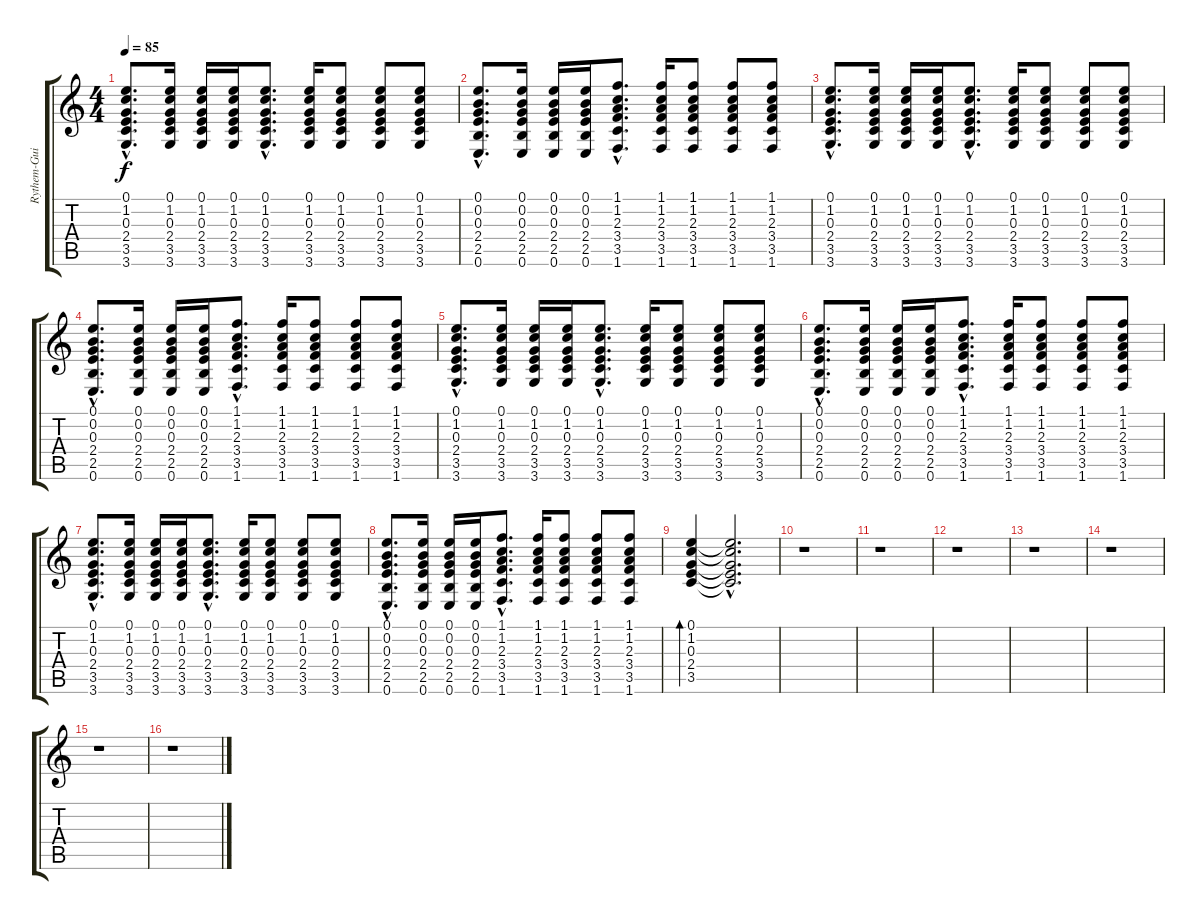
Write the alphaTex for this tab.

\track ("Rythem-Guitar" "Rythem-Gui") {instrument acousticguitarsteel}
\staff {score tabs}
\tuning (E4 B3 G3 D3 A2 E2) {hide}
\ts (4 4)
\tempo 85
\clef g2
\ks c
(0.1{hac} 1.2{hac} 0.3{hac} 2.4{hac} 3.5{hac} 3.6{hac}).8{d dy f} (0.1 1.2 0.3 2.4 3.5 3.6).16 (0.1 1.2 0.3 2.4 3.5 3.6).16 (0.1 1.2 0.3 2.4 3.5 3.6).16 (0.1{hac} 1.2{hac} 0.3{hac} 2.4{hac} 3.5{hac} 3.6{hac}).8{d} (0.1 1.2 0.3 2.4 3.5 3.6).16 (0.1 1.2 0.3 2.4 3.5 3.6).8 (0.1 1.2 0.3 2.4 3.5 3.6).8 (0.1 1.2 0.3 2.4 3.5 3.6).8 |
(0.1{hac} 0.2{hac} 0.3{hac} 2.4{hac} 2.5{hac} 0.6{hac}).8{d} (0.1 0.2 0.3 2.4 2.5 0.6).16 (0.1 0.2 0.3 2.4 2.5 0.6).16 (0.1 0.2 0.3 2.4 2.5 0.6).16 (1.1{hac} 1.2{hac} 2.3{hac} 3.4{hac} 3.5{hac} 1.6{hac}).8{d} (1.1 1.2 2.3 3.4 3.5 1.6).16 (1.1 1.2 2.3 3.4 3.5 1.6).8 (1.1 1.2 2.3 3.4 3.5 1.6).8 (1.1 1.2 2.3 3.4 3.5 1.6).8 |
(0.1{hac} 1.2{hac} 0.3{hac} 2.4{hac} 3.5{hac} 3.6{hac}).8{d} (0.1 1.2 0.3 2.4 3.5 3.6).16 (0.1 1.2 0.3 2.4 3.5 3.6).16 (0.1 1.2 0.3 2.4 3.5 3.6).16 (0.1{hac} 1.2{hac} 0.3{hac} 2.4{hac} 3.5{hac} 3.6{hac}).8{d} (0.1 1.2 0.3 2.4 3.5 3.6).16 (0.1 1.2 0.3 2.4 3.5 3.6).8 (0.1 1.2 0.3 2.4 3.5 3.6).8 (0.1 1.2 0.3 2.4 3.5 3.6).8 |
(0.1{hac} 0.2{hac} 0.3{hac} 2.4{hac} 2.5{hac} 0.6{hac}).8{d} (0.1 0.2 0.3 2.4 2.5 0.6).16 (0.1 0.2 0.3 2.4 2.5 0.6).16 (0.1 0.2 0.3 2.4 2.5 0.6).16 (1.1{hac} 1.2{hac} 2.3{hac} 3.4{hac} 3.5{hac} 1.6{hac}).8{d} (1.1 1.2 2.3 3.4 3.5 1.6).16 (1.1 1.2 2.3 3.4 3.5 1.6).8 (1.1 1.2 2.3 3.4 3.5 1.6).8 (1.1 1.2 2.3 3.4 3.5 1.6).8 |
(0.1{hac} 1.2{hac} 0.3{hac} 2.4{hac} 3.5{hac} 3.6{hac}).8{d} (0.1 1.2 0.3 2.4 3.5 3.6).16 (0.1 1.2 0.3 2.4 3.5 3.6).16 (0.1 1.2 0.3 2.4 3.5 3.6).16 (0.1{hac} 1.2{hac} 0.3{hac} 2.4{hac} 3.5{hac} 3.6{hac}).8{d} (0.1 1.2 0.3 2.4 3.5 3.6).16 (0.1 1.2 0.3 2.4 3.5 3.6).8 (0.1 1.2 0.3 2.4 3.5 3.6).8 (0.1 1.2 0.3 2.4 3.5 3.6).8 |
(0.1{hac} 0.2{hac} 0.3{hac} 2.4{hac} 2.5{hac} 0.6{hac}).8{d} (0.1 0.2 0.3 2.4 2.5 0.6).16 (0.1 0.2 0.3 2.4 2.5 0.6).16 (0.1 0.2 0.3 2.4 2.5 0.6).16 (1.1{hac} 1.2{hac} 2.3{hac} 3.4{hac} 3.5{hac} 1.6{hac}).8{d} (1.1 1.2 2.3 3.4 3.5 1.6).16 (1.1 1.2 2.3 3.4 3.5 1.6).8 (1.1 1.2 2.3 3.4 3.5 1.6).8 (1.1 1.2 2.3 3.4 3.5 1.6).8 |
(0.1{hac} 1.2{hac} 0.3{hac} 2.4{hac} 3.5{hac} 3.6{hac}).8{d} (0.1 1.2 0.3 2.4 3.5 3.6).16 (0.1 1.2 0.3 2.4 3.5 3.6).16 (0.1 1.2 0.3 2.4 3.5 3.6).16 (0.1{hac} 1.2{hac} 0.3{hac} 2.4{hac} 3.5{hac} 3.6{hac}).8{d} (0.1 1.2 0.3 2.4 3.5 3.6).16 (0.1 1.2 0.3 2.4 3.5 3.6).8 (0.1 1.2 0.3 2.4 3.5 3.6).8 (0.1 1.2 0.3 2.4 3.5 3.6).8 |
(0.1{hac} 0.2{hac} 0.3{hac} 2.4{hac} 2.5{hac} 0.6{hac}).8{d} (0.1 0.2 0.3 2.4 2.5 0.6).16 (0.1 0.2 0.3 2.4 2.5 0.6).16 (0.1 0.2 0.3 2.4 2.5 0.6).16 (1.1{hac} 1.2{hac} 2.3{hac} 3.4{hac} 3.5{hac} 1.6{hac}).8{d} (1.1 1.2 2.3 3.4 3.5 1.6).16 (1.1 1.2 2.3 3.4 3.5 1.6).8 (1.1 1.2 2.3 3.4 3.5 1.6).8 (1.1 1.2 2.3 3.4 3.5 1.6).8 |
(0.1 1.2 0.3 2.4 3.5).4{bd 120} (0.1{hac t} 1.2{hac t} 0.3{hac t} 2.4{hac t} 3.5{hac t}).2{d} |
r.1 |
r.1 |
r.1 |
r.1 |
r.1 |
r.1 |
r.1
